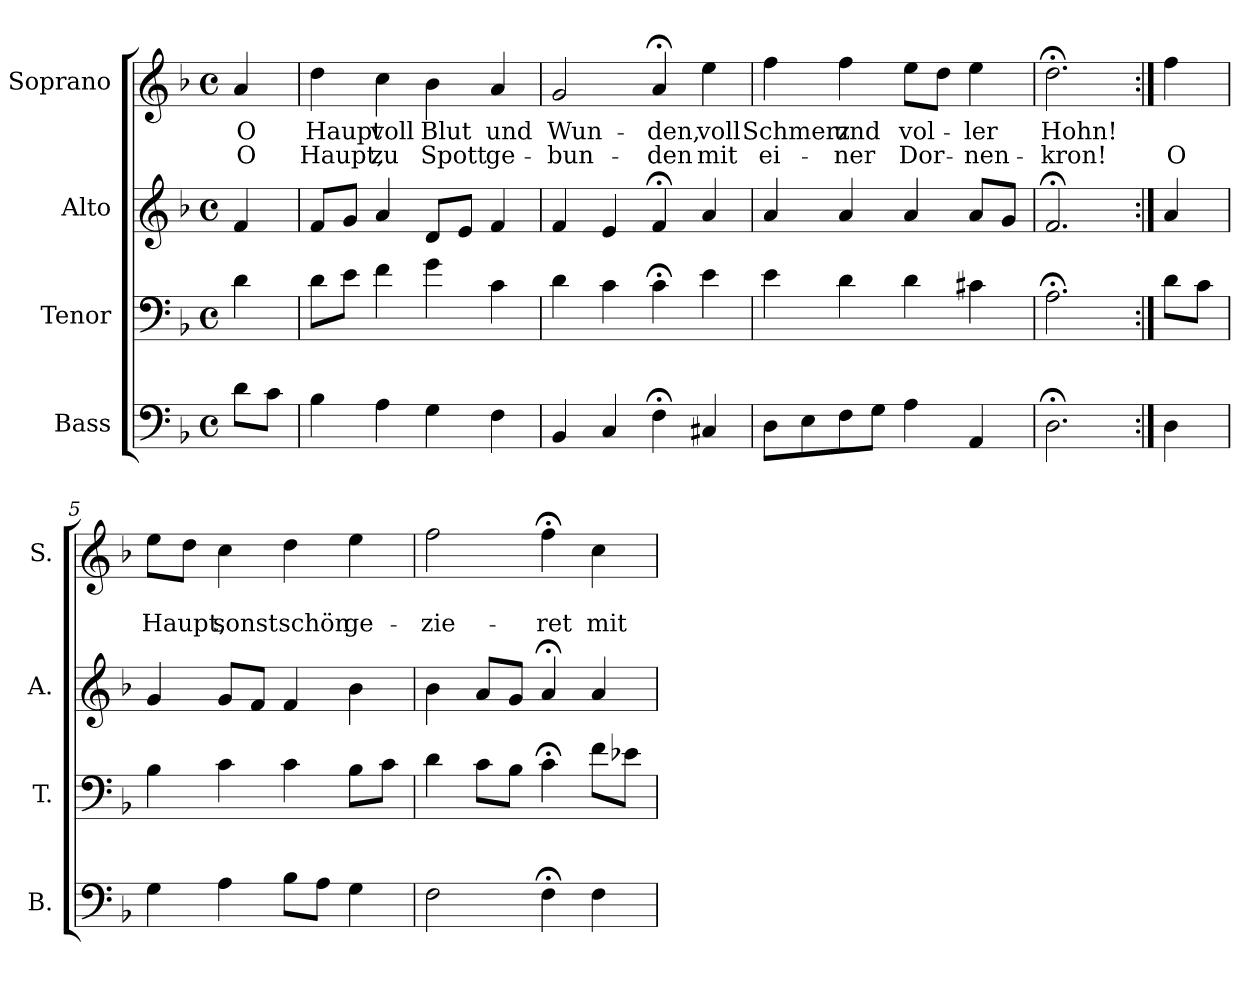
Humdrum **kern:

**kern	**kern	**kern	**kern	**text	**text
*part4	*part3	*part2	*part1	*part1	*part1
*staff4	*staff3	*staff2	*staff1	*staff1	*staff1
*I"Bass	*I"Tenor	*I"Alto	*I"Soprano	*	*
*I'B.	*I'T.	*I'A.	*I'S.	*	*
*clefF4	*clefF4	*clefG2	*clefG2	*	*
*k[b-]	*k[b-]	*k[b-]	*k[b-]	*	*
*F:	*F:	*F:	*d:	*	*
*M4/4	*M4/4	*M4/4	*M4/4	*	*
*met(c)	*met(c)	*met(c)	*met(c)	*	*
=	=	=	=	=	=
8d\L	4d\	4f/	4a/	O	O
8c\J	.	.	.	.	.
=1	=1	=1	=1	=1	=1
4B-\	8d\L	8f/L	4dd\	Haupt	Haupt,
.	8e\J	8g/J	.	.	.
4A\	4f\	4a/	4cc\	voll	zu
4G\	4g\	8d/L	4b-\	Blut	Spott
.	.	8e/J	.	.	.
4F\	4c\	4f/	4a/	und	ge-
=2	=2	=2	=2	=2	=2
4BB-/	4d\	4f/	2g/	Wun-	-bun-
4C/	4c\	4e/	.	.	.
4F;<\	4c;<\	4f;</	4a;</	-den,	-den
4C#X/	4e\	4a/	4ee\	voll	mit
=3	=3	=3	=3	=3	=3
8D\L	4e\	4a/	4ff\	Schmerz	ei-
8E\	.	.	.	.	.
8F\	4d\	4a/	4ff\	und	-ner
8G\J	.	.	.	.	.
4A\	4d\	4a/	8ee\L	vol-	Dor-
.	.	.	8dd\J	.	.
4AA/	4c#X\	8a/L	4ee\	-ler	-nen-
.	.	8g/J	.	.	.
=4	=4	=4	=4	=4	=4
2.D;<\	2.A;<\	2.f;</	2.dd;<\	Hohn!	-kron!
!!LO:LB:g=z
=4a:|!	=4a:|!	=4a:|!	=4a:|!	=4a:|!	=4a:|!
4D\	8d\L	4a/	4ff\	.	O
.	8c\J	.	.	.	.
=5	=5	=5	=5	=5	=5
4G\	4B-\	4g/	8ee\L	.	Haupt,
.	.	.	8dd\J	.	.
4A\	4c\	8g/L	4cc\	.	sonst
.	.	8f/J	.	.	.
8B-\L	4c\	4f/	4dd\	.	schön
8A\J	.	.	.	.	.
4G\	8B-\L	4b-\	4ee\	.	ge-
.	8c\J	.	.	.	.
=6	=6	=6	=6	=6	=6
2F\	4d\	4b-\	2ff\	.	-zie-
.	8c\L	8a/L	.	.	.
.	8B-\J	8g/J	.	.	.
4F;<\	4c;<\	4a;</	4ff;<\	.	-ret
4F\	8f\L	4a/	4cc\	.	mit
.	8e-X\J	.	.	.	.
=	=	=	=	=	=
*-	*-	*-	*-	*-	*-
